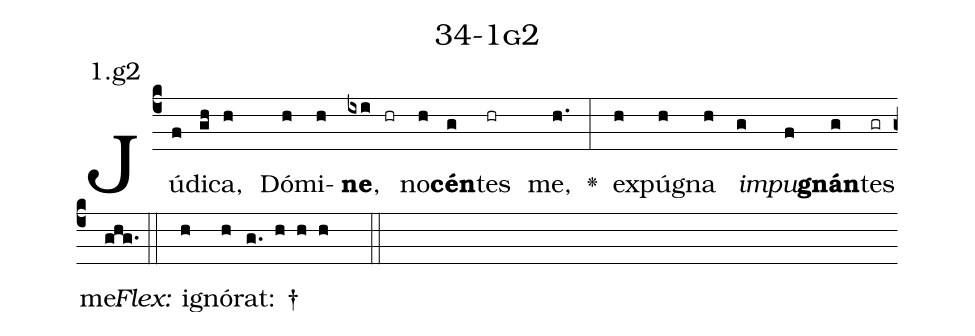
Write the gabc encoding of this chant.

name: 34-1g2;
annotation: 1.g2;
%%
(c4)Jú(f)di(gh)ca,(h) Dó(h)mi(h)<b>ne</b>,(ixi hr) no(h)<b>cén</b>(g)tes(hr) me,(h.) <v>\greheightstar</v>(:) ex(h)pú(h)gna(h) <i>im</i>(g)<i>pu</i>(f)<b>gnán</b>(g)tes(gr) me.(ghg.) (::)
<i>Flex:</i>()  i(h)gnó(h)rat: †(g. h h h  ::)

%E(h) u(h) o(g) u(f) a(g) e.(ghg.) (::)
